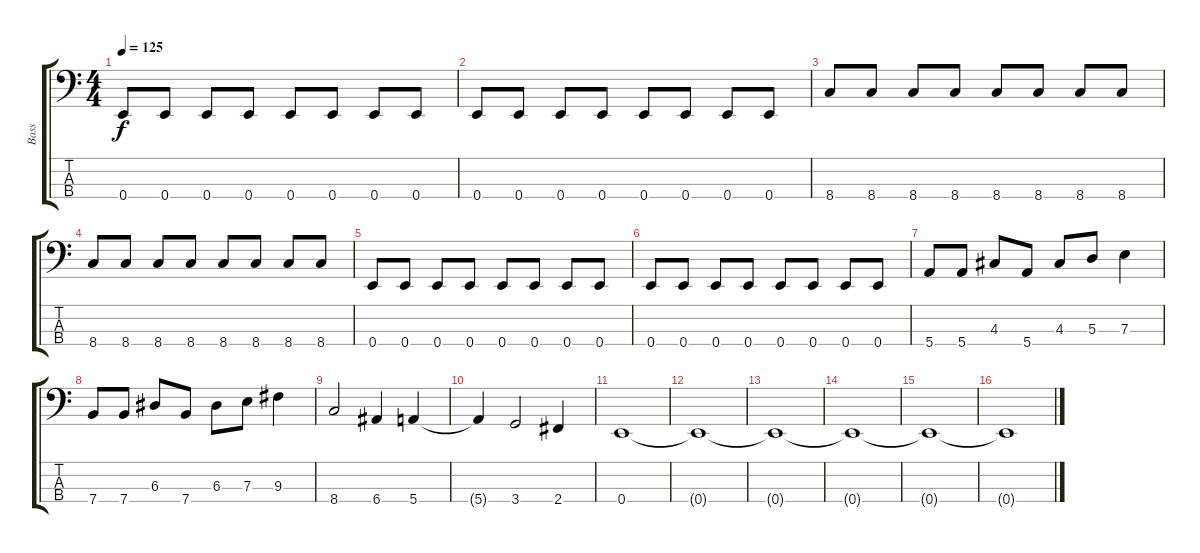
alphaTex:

\track ("Bass" "Bass") {instrument electricbassfinger}
\staff {score tabs}
\tuning (G2 D2 A1 E1) {hide}
\ts (4 4)
\tempo 125
\clef f4
\ks c
0.4.8{dy f} 0.4.8 0.4.8 0.4.8 0.4.8 0.4.8 0.4.8 0.4.8 |
0.4.8 0.4.8 0.4.8 0.4.8 0.4.8 0.4.8 0.4.8 0.4.8 |
8.4.8 8.4.8 8.4.8 8.4.8 8.4.8 8.4.8 8.4.8 8.4.8 |
8.4.8 8.4.8 8.4.8 8.4.8 8.4.8 8.4.8 8.4.8 8.4.8 |
0.4.8 0.4.8 0.4.8 0.4.8 0.4.8 0.4.8 0.4.8 0.4.8 |
0.4.8 0.4.8 0.4.8 0.4.8 0.4.8 0.4.8 0.4.8 0.4.8 |
5.4.8 5.4.8 4.3.8 5.4.8 4.3.8 5.3.8 7.3.4 |
7.4.8 7.4.8 6.3.8 7.4.8 6.3.8 7.3.8 9.3.4 |
8.4.2 6.4.4 5.4.4 |
5.4{t}.4 3.4.2 2.4.4 |
0.4.1 |
0.4{t}.1 |
0.4{t}.1 |
0.4{t}.1 |
0.4{t}.1 |
0.4{t}.1
